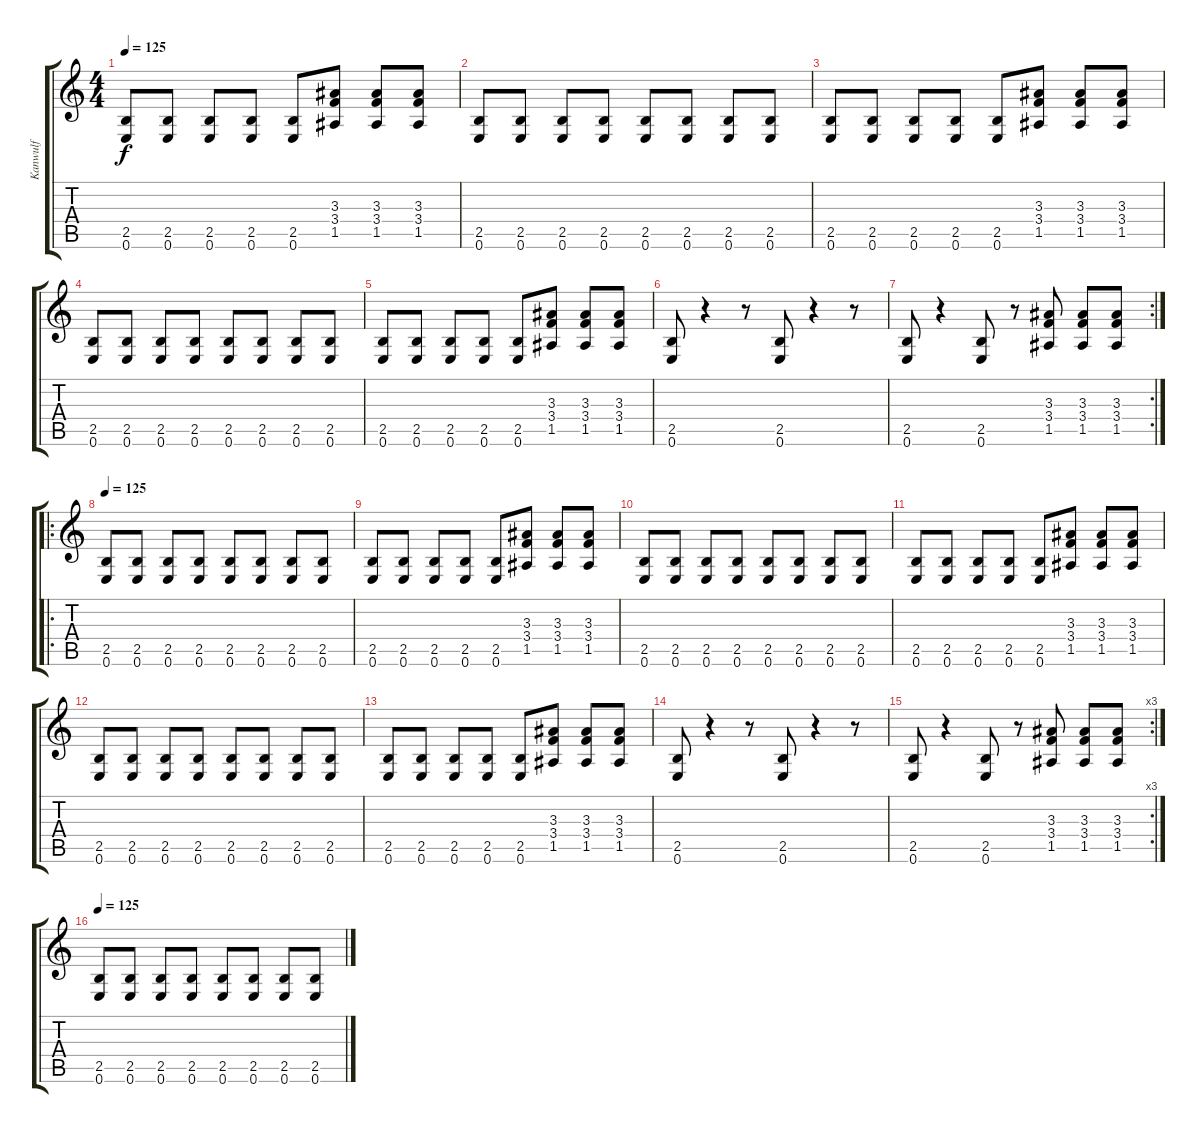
\track ("Kanwulf" "Kanwulf") {instrument distortionguitar}
\staff {score tabs}
\tuning (E4 B3 G3 D3 A2 E2) {hide}
\ts (4 4)
\tempo 125
\clef g2
\ks c
(2.5 0.6).8{dy f} (2.5 0.6).8 (2.5 0.6).8 (2.5 0.6).8 (2.5 0.6).8 (3.3 3.4 1.5).8 (3.3 3.4 1.5).8 (3.3 3.4 1.5).8 |
(2.5 0.6).8 (2.5 0.6).8 (2.5 0.6).8 (2.5 0.6).8 (2.5 0.6).8 (2.5 0.6).8 (2.5 0.6).8 (2.5 0.6).8 |
(2.5 0.6).8 (2.5 0.6).8 (2.5 0.6).8 (2.5 0.6).8 (2.5 0.6).8 (3.3 3.4 1.5).8 (3.3 3.4 1.5).8 (3.3 3.4 1.5).8 |
(2.5 0.6).8 (2.5 0.6).8 (2.5 0.6).8 (2.5 0.6).8 (2.5 0.6).8 (2.5 0.6).8 (2.5 0.6).8 (2.5 0.6).8 |
(2.5 0.6).8 (2.5 0.6).8 (2.5 0.6).8 (2.5 0.6).8 (2.5 0.6).8 (3.3 3.4 1.5).8 (3.3 3.4 1.5).8 (3.3 3.4 1.5).8 |
(2.5 0.6).8 r.4 r.8 (2.5 0.6).8 r.4 r.8 |
\rc 2
(2.5 0.6).8 r.4 (2.5 0.6).8 r.8 (3.3 3.4 1.5).8 (3.3 3.4 1.5).8 (3.3 3.4 1.5).8 |
\ro
\tempo 125
(2.5 0.6).8{instrument distortionguitar} (2.5 0.6).8 (2.5 0.6).8 (2.5 0.6).8 (2.5 0.6).8 (2.5 0.6).8 (2.5 0.6).8 (2.5 0.6).8 |
(2.5 0.6).8 (2.5 0.6).8 (2.5 0.6).8 (2.5 0.6).8 (2.5 0.6).8 (3.3 3.4 1.5).8 (3.3 3.4 1.5).8 (3.3 3.4 1.5).8 |
(2.5 0.6).8 (2.5 0.6).8 (2.5 0.6).8 (2.5 0.6).8 (2.5 0.6).8 (2.5 0.6).8 (2.5 0.6).8 (2.5 0.6).8 |
(2.5 0.6).8 (2.5 0.6).8 (2.5 0.6).8 (2.5 0.6).8 (2.5 0.6).8 (3.3 3.4 1.5).8 (3.3 3.4 1.5).8 (3.3 3.4 1.5).8 |
(2.5 0.6).8 (2.5 0.6).8 (2.5 0.6).8 (2.5 0.6).8 (2.5 0.6).8 (2.5 0.6).8 (2.5 0.6).8 (2.5 0.6).8 |
(2.5 0.6).8 (2.5 0.6).8 (2.5 0.6).8 (2.5 0.6).8 (2.5 0.6).8 (3.3 3.4 1.5).8 (3.3 3.4 1.5).8 (3.3 3.4 1.5).8 |
(2.5 0.6).8 r.4 r.8 (2.5 0.6).8 r.4 r.8 |
\rc 3
(2.5 0.6).8 r.4 (2.5 0.6).8 r.8 (3.3 3.4 1.5).8 (3.3 3.4 1.5).8 (3.3 3.4 1.5).8 |
\tempo 125
(2.5 0.6).8{instrument distortionguitar} (2.5 0.6).8 (2.5 0.6).8 (2.5 0.6).8 (2.5 0.6).8 (2.5 0.6).8 (2.5 0.6).8 (2.5 0.6).8
